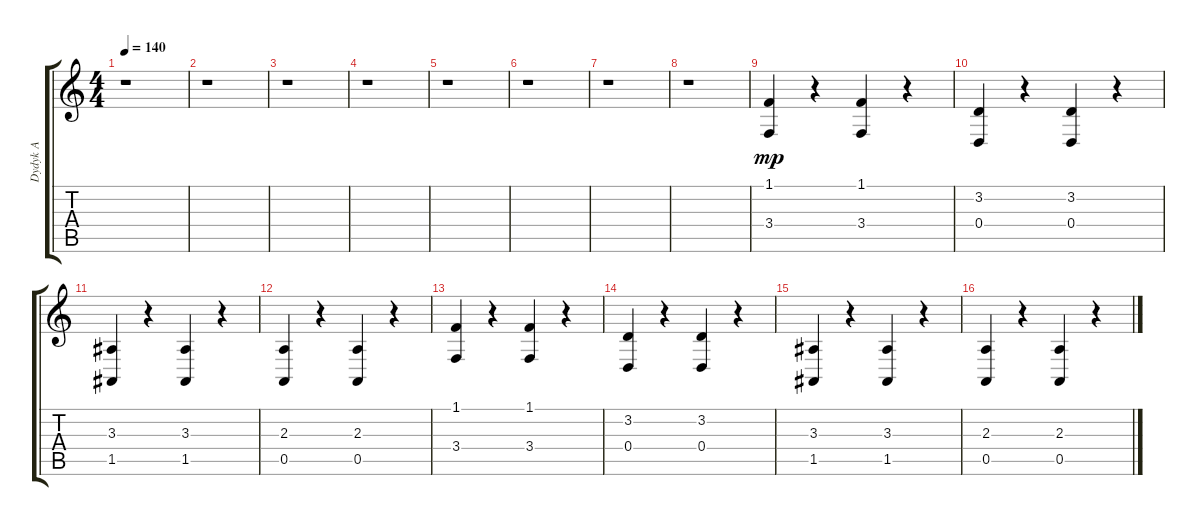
\track ("Dydyk A" "Dydyk A") {instrument cello}
\staff {score tabs}
\tuning (E4 B3 G3 D3 A2 E2) {hide}
\ts (4 4)
\tempo 140
\clef g2
\ks c
r.1{dy mp} |
r.1 |
r.1 |
r.1 |
r.1 |
r.1 |
r.1 |
r.1 |
(1.1 3.4).4 r.4 (1.1 3.4).4 r.4 |
(3.2 0.4).4 r.4 (3.2 0.4).4 r.4 |
(3.3 1.5).4 r.4 (3.3 1.5).4 r.4 |
(2.3 0.5).4 r.4 (2.3 0.5).4 r.4 |
(1.1 3.4).4 r.4 (1.1 3.4).4 r.4 |
(3.2 0.4).4 r.4 (3.2 0.4).4 r.4 |
(3.3 1.5).4 r.4 (3.3 1.5).4 r.4 |
(2.3 0.5).4 r.4 (2.3 0.5).4 r.4
